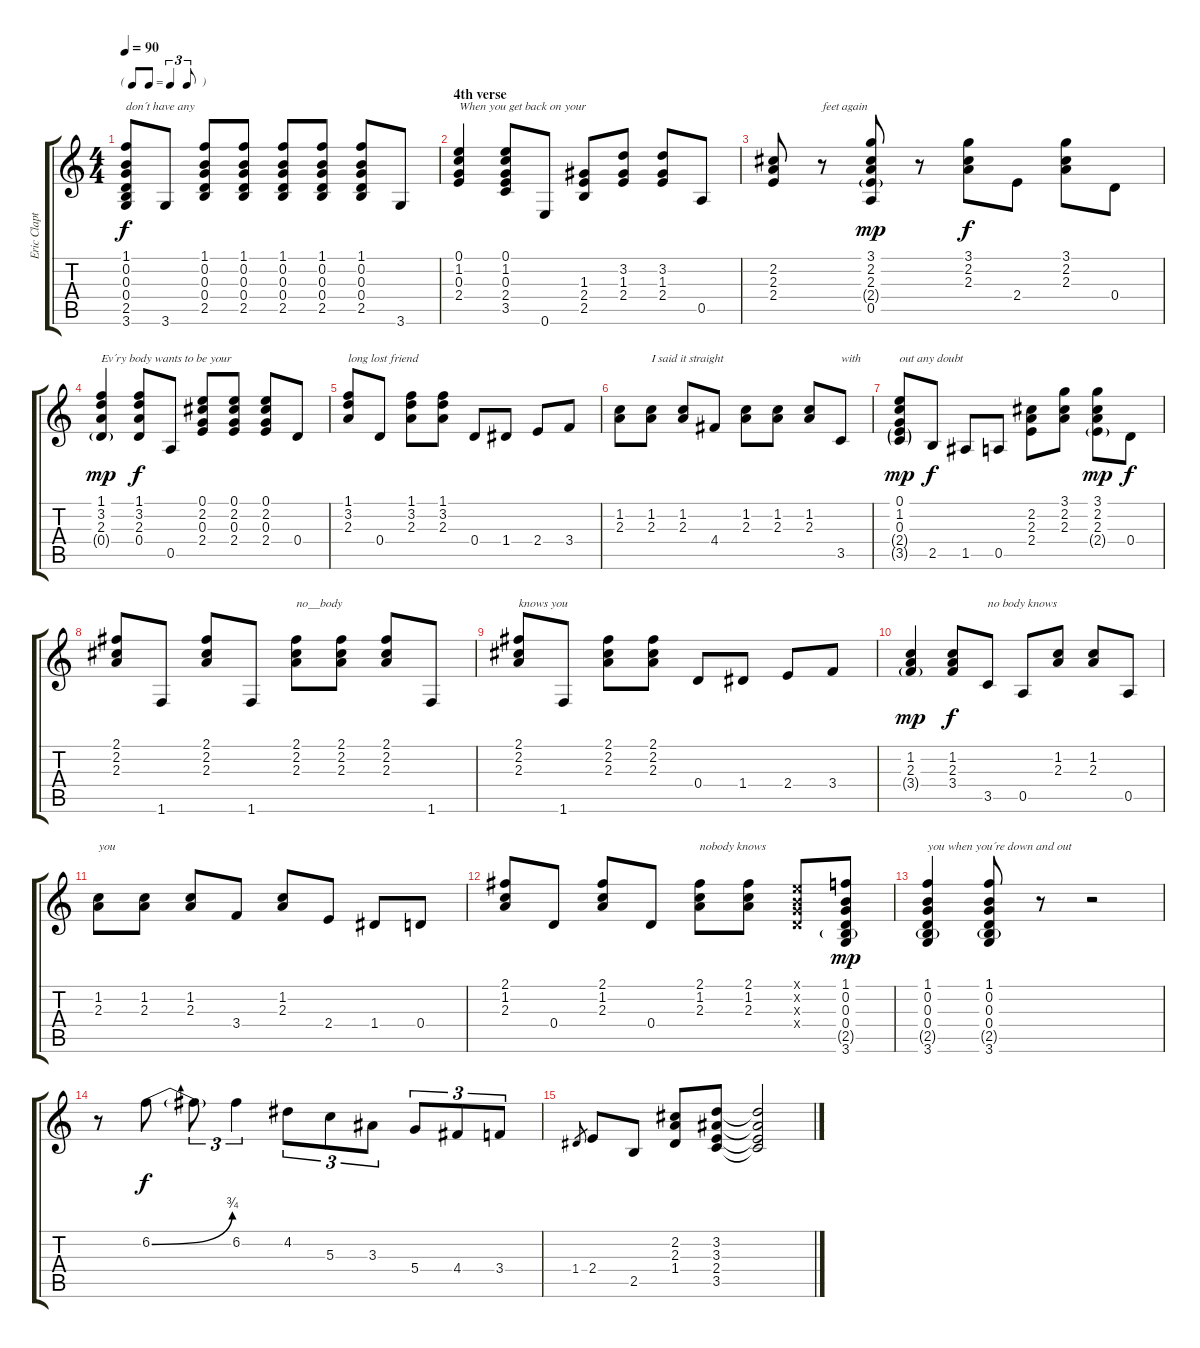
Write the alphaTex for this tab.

\track ("Eric Clapton" "Eric Clapt") {instrument acousticguitarnylon}
\staff {score tabs}
\tuning (E4 B3 G3 D3 A2 E2) {hide}
\ts (4 4)
\tf triplet8th
\tempo 90
\clef g2
\ks c
(1.1 0.2 0.3 0.4 2.5 3.6).8{txt "don´t have any" dy f} 3.6.8 (1.1 0.2 0.3 0.4 2.5).8 (1.1 0.2 0.3 0.4 2.5).8 (1.1 0.2 0.3 0.4 2.5).8 (1.1 0.2 0.3 0.4 2.5).8 (1.1 0.2 0.3 0.4 2.5).8 3.6.8 |
\section ("" "4th verse")
(0.1 1.2 0.3 2.4).4{txt "When you get back on your"} (0.1 1.2 0.3 2.4 3.5).8 0.6.8 (1.3 2.4 2.5).8 (3.2 1.3 2.4).8 (3.2 1.3 2.4).8 0.5.8 |
(2.2 2.3 2.4).8 r.8{txt "feet again"} (3.1 2.2 2.3 2.4{g} 0.5).8{txt " " dy mp} r.8 (3.1 2.2 2.3).8{dy f} 2.4.8 (3.1 2.2 2.3).8 0.4.8 |
(1.1 3.2 2.3 0.4{g}).4{txt "Ev´ry body wants to be your" dy mp} (1.1 3.2 2.3 0.4).8{dy f} 0.5.8 (0.1 2.2 0.3 2.4).8 (0.1 2.2 0.3 2.4).8 (0.1 2.2 0.3 2.4).8 0.4.8 |
(1.1 3.2 2.3).8{txt "long lost friend"} 0.4.8 (1.1 3.2 2.3).8 (1.1 3.2 2.3).8 0.4.8 1.4.8 2.4.8 3.4.8 |
(1.2 2.3).8 (1.2 2.3).8{txt "I said it straight"} (1.2 2.3).8 4.4.8 (1.2 2.3).8 (1.2 2.3).8 (1.2 2.3).8 3.5.8{txt "with"} |
(0.1 1.2 0.3 2.4{g} 3.5{g}).8{txt "out any doubt" dy mp} 2.5.8{dy f} 1.5.8 0.5.8 (2.2 2.3 2.4).8 (3.1 2.2 2.3).8 (3.1 2.2 2.3 2.4{g}).8{dy mp} 0.4.8{dy f} |
(2.1 2.2 2.3).8 1.6.8 (2.1 2.2 2.3).8 1.6.8 (2.1 2.2 2.3).8{txt "no__body"} (2.1 2.2 2.3).8 (2.1 2.2 2.3).8 1.6.8 |
(2.1 2.2 2.3).8{txt "knows you"} 1.6.8 (2.1 2.2 2.3).8 (2.1 2.2 2.3).8 0.4.8 1.4.8 2.4.8 3.4.8 |
(1.2 2.3 3.4{g}).4{dy mp} (1.2 2.3 3.4).8{dy f} 3.5.8{txt "no body knows "} 0.5.8 (1.2 2.3).8 (1.2 2.3).8 0.5.8 |
(1.2 2.3).8{txt "you"} (1.2 2.3).8 (1.2 2.3).8 3.4.8 (1.2 2.3).8 2.4.8 1.4.8 0.4.8 |
(2.1 1.2 2.3).8 0.4.8 (2.1 1.2 2.3).8 0.4.8 (2.1 1.2 2.3).8{txt "nobody knows"} (2.1 1.2 2.3).8 (0.1{x} 0.2{x} 0.3{x} 0.4{x}).8 (1.1 0.2 0.3 0.4 2.5{g} 3.6).8{dy mp} |
(1.1 0.2 0.3 0.4 2.5{g} 3.6).4{txt "you when you´re down and out"} (1.1 0.2 0.3 0.4 2.5{g} 3.6).8 r.8 r.2 |
r.8 6.2{be (bend 0 0 60 3)}.8{dy f} 6.2{t}.8{tu (3 2)} 6.2.4{tu (3 2)} 4.2.8{tu (3 2)} 5.3.8{tu (3 2)} 3.3.8{tu (3 2)} 5.4.8{tu (3 2)} 4.4.8{tu (3 2)} 3.4.8{tu (3 2)} |
1.4.8{gr} 2.4.8 2.5.8 (2.2 2.3 1.4).8 (3.2 3.3 2.4 3.5).8 (3.2{t} 3.3{t} 2.4{t} 3.5{t}).2
